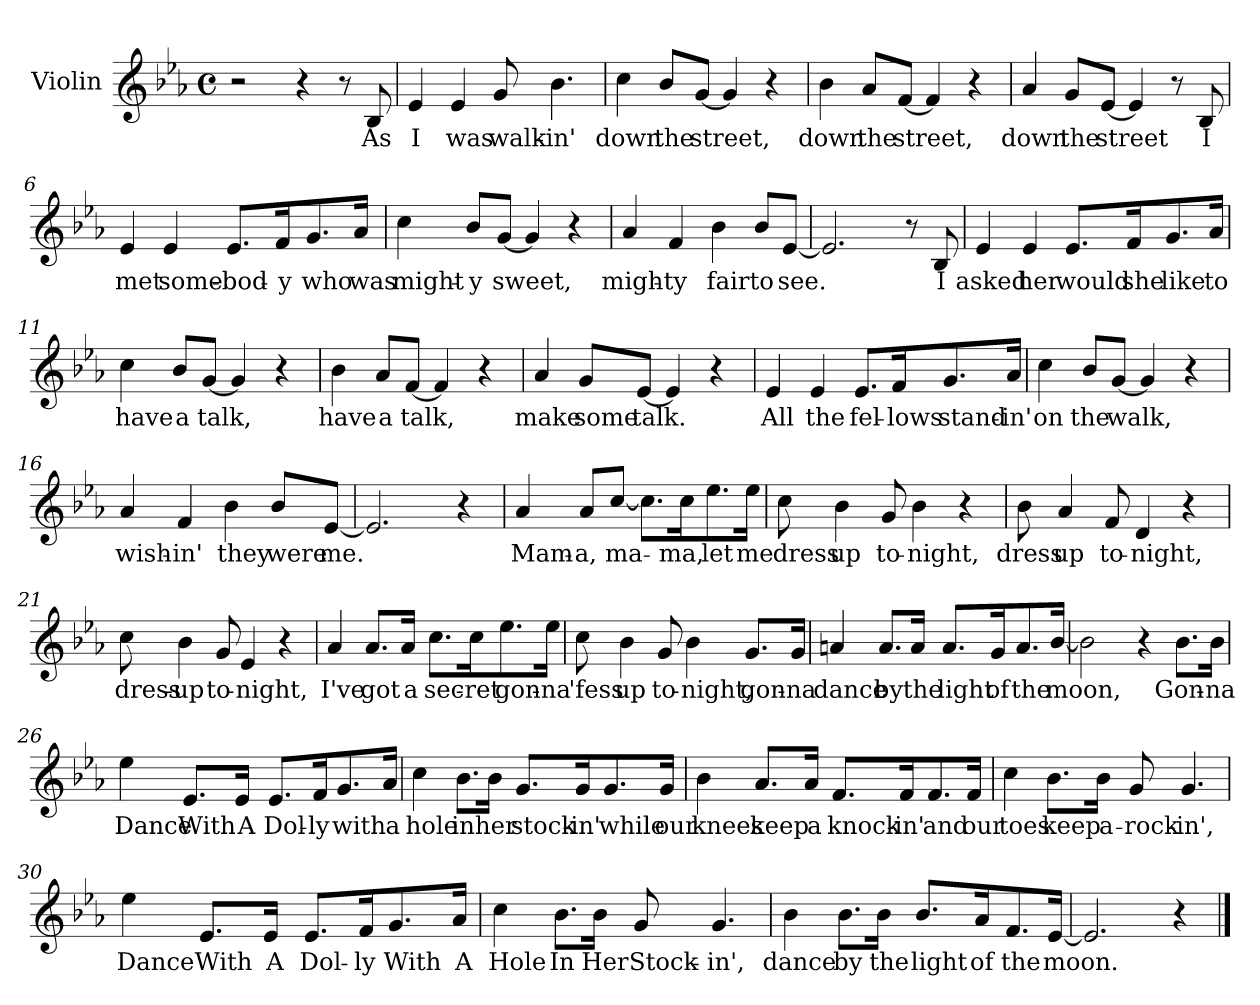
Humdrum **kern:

**kern	**text
*part1	*part1
*staff1	*staff1
*I"Violin	*
*I'Vln	*
*clefG2	*
*k[b-e-a-]	*
*E-:	*
*M4/4	*
*met(c)	*
=1	=1
2r	.
4r	.
8r	.
8B-/	As
=2	=2
4e-/	I
4e-/	was
8g/	walk-
4.b-\	-in'
=3	=3
4cc\	down
8b-/L	the
[8g/J	street,
4g/]	.
4r	.
=4	=4
4b-\	down
8a-/L	the
[8f/J	street,
4f/]	.
4r	.
=5	=5
4a-/	down
8g/L	the
[8e-/J	street
4e-/]	.
8r	.
8B-/	I
!!LO:LB:g=z
=6	=6
4e-/	met
4e-/	some-
8.e-/L	-bod-
16f/K	-y
8.g/	who
16a-/Jk	was
=7	=7
4cc\	might-
8b-/L	-y
[8g/J	sweet,
4g/]	.
4r	.
=8	=8
4a-/	migh-
4f/	-ty
4b-\	fair
8b-/L	to
[8e-/J	see.
=9	=9
2.e-/]	.
8r	.
8B-/	I
!!LO:LB:g=z
=10	=10
4e-/	asked
4e-/	her
8.e-/L	would
16f/K	she
8.g/	like
16a-/Jk	to
=11	=11
4cc\	have
8b-/L	a
[8g/J	talk,
4g/]	.
4r	.
=12	=12
4b-\	have
8a-/L	a
[8f/J	talk,
4f/]	.
4r	.
=13	=13
4a-/	make
8g/L	some
[8e-/J	talk.
4e-/]	.
4r	.
!!LO:LB:g=z
=14	=14
4e-/	All
4e-/	the
8.e-/L	fel-
16f/K	-lows
8.g/	stand-
16a-/Jk	-in'
=15	=15
4cc\	on
8b-/L	the
[8g/J	walk,
4g/]	.
4r	.
=16	=16
4a-/	wish-
4f/	-in'
4b-\	they
8b-/L	were
[8e-/J	me.
=17	=17
2.e-/]	.
4r	.
=18	=18
4a-/	Mam-
8a-/L	-a,
[8cc/J	ma-
8.cc\L]	.
16cc\K	-ma,
8.ee-\	let
16ee-\Jk	me
!!LO:LB:g=z
=19	=19
8cc\	dress
4b-\	up
8g/	to-
4b-\	-night,
4r	.
=20	=20
8b-\	dress
4a-/	up
8f/	to-
4d/	-night,
4r	.
=21	=21
8cc\	dress-
4b-\	-up
8g/	to-
4e-/	-night,
4r	.
=22	=22
4a-/	I've
8.a-/L	got
16a-/Jk	a
8.cc\L	sec-
16cc\K	-ret
8.ee-\	gon-
16ee-\Jk	-na
!!LO:LB:g=z
=23	=23
8cc\	'fess
4b-\	up
8g/	to-
4b-\	-night,
8.g/L	gon-
16g/Jk	-na
=24	=24
4an/	dance
8.a/L	by
16a/Jk	the
8.a/L	light
16g/K	of
8.a/	the
[16b-/Jk	moon,
=25	=25
2b-\]	.
4r	.
8.b-\L	Gon-
16b-\Jk	-na
=26	=26
4ee-\	Dance
8.e-/L	With
16e-/Jk	A
8.e-/L	Dol-
16f/K	-ly
8.g/	with
16a-/Jk	a
!!LO:LB:g=z
=27	=27
4cc\	hole
8.b-\L	in
16b-\Jk	her
8.g/L	stock-
16g/K	-in'
8.g/	while
16g/Jk	our
=28	=28
4b-\	knees
8.a-/L	keep
16a-/Jk	a
8.f/L	knock-
16f/K	-in'
8.f/	and
16f/Jk	our
=29	=29
4cc\	toes
8.b-\L	keep
16b-\Jk	a-
8g/	-rock-
4.g/	-in',
!!LO:LB:g=z
=30	=30
4ee-\	Dance
8.e-/L	With
16e-/Jk	A
8.e-/L	Dol-
16f/K	-ly
8.g/	With
16a-/Jk	A
=31	=31
4cc\	Hole
8.b-\L	In
16b-\Jk	Her
8g/	Stock-
4.g/	-in',
=32	=32
4b-\	dance
8.b-\L	by
16b-\Jk	the
8.b-/L	light
16a-/K	of
8.f/	the
[16e-/Jk	moon.-
=33	=33
2.e-/]	.
4r	.
==	==
*-	*-
